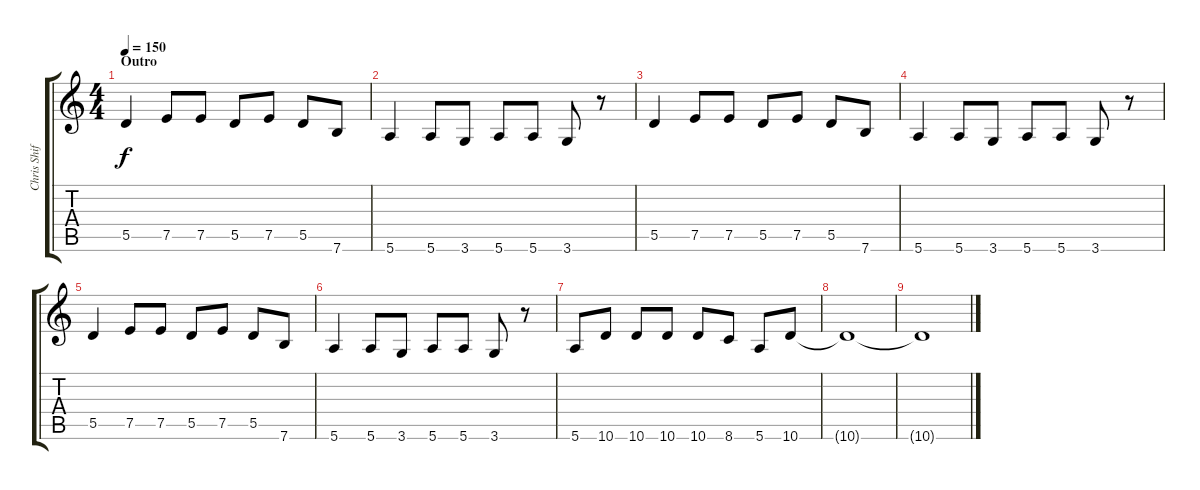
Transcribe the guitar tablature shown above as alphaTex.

\track ("Chris Shiflett" "Chris Shif") {instrument distortionguitar}
\staff {score tabs}
\tuning (E4 B3 G3 D3 A2 E2) {hide}
\ts (4 4)
\section ("" "Outro")
\tempo 150
\clef g2
\ks c
5.5.4{dy f} 7.5.8 7.5.8 5.5.8 7.5.8 5.5.8 7.6.8 |
5.6.4 5.6.8 3.6.8 5.6.8 5.6.8 3.6.8 r.8 |
5.5.4 7.5.8 7.5.8 5.5.8 7.5.8 5.5.8 7.6.8 |
5.6.4 5.6.8 3.6.8 5.6.8 5.6.8 3.6.8 r.8 |
5.5.4 7.5.8 7.5.8 5.5.8 7.5.8 5.5.8 7.6.8 |
5.6.4 5.6.8 3.6.8 5.6.8 5.6.8 3.6.8 r.8 |
5.6.8 10.6.8 10.6.8 10.6.8 10.6.8 8.6.8 5.6.8 10.6.8 |
10.6{t}.1 |
10.6{t}.1
